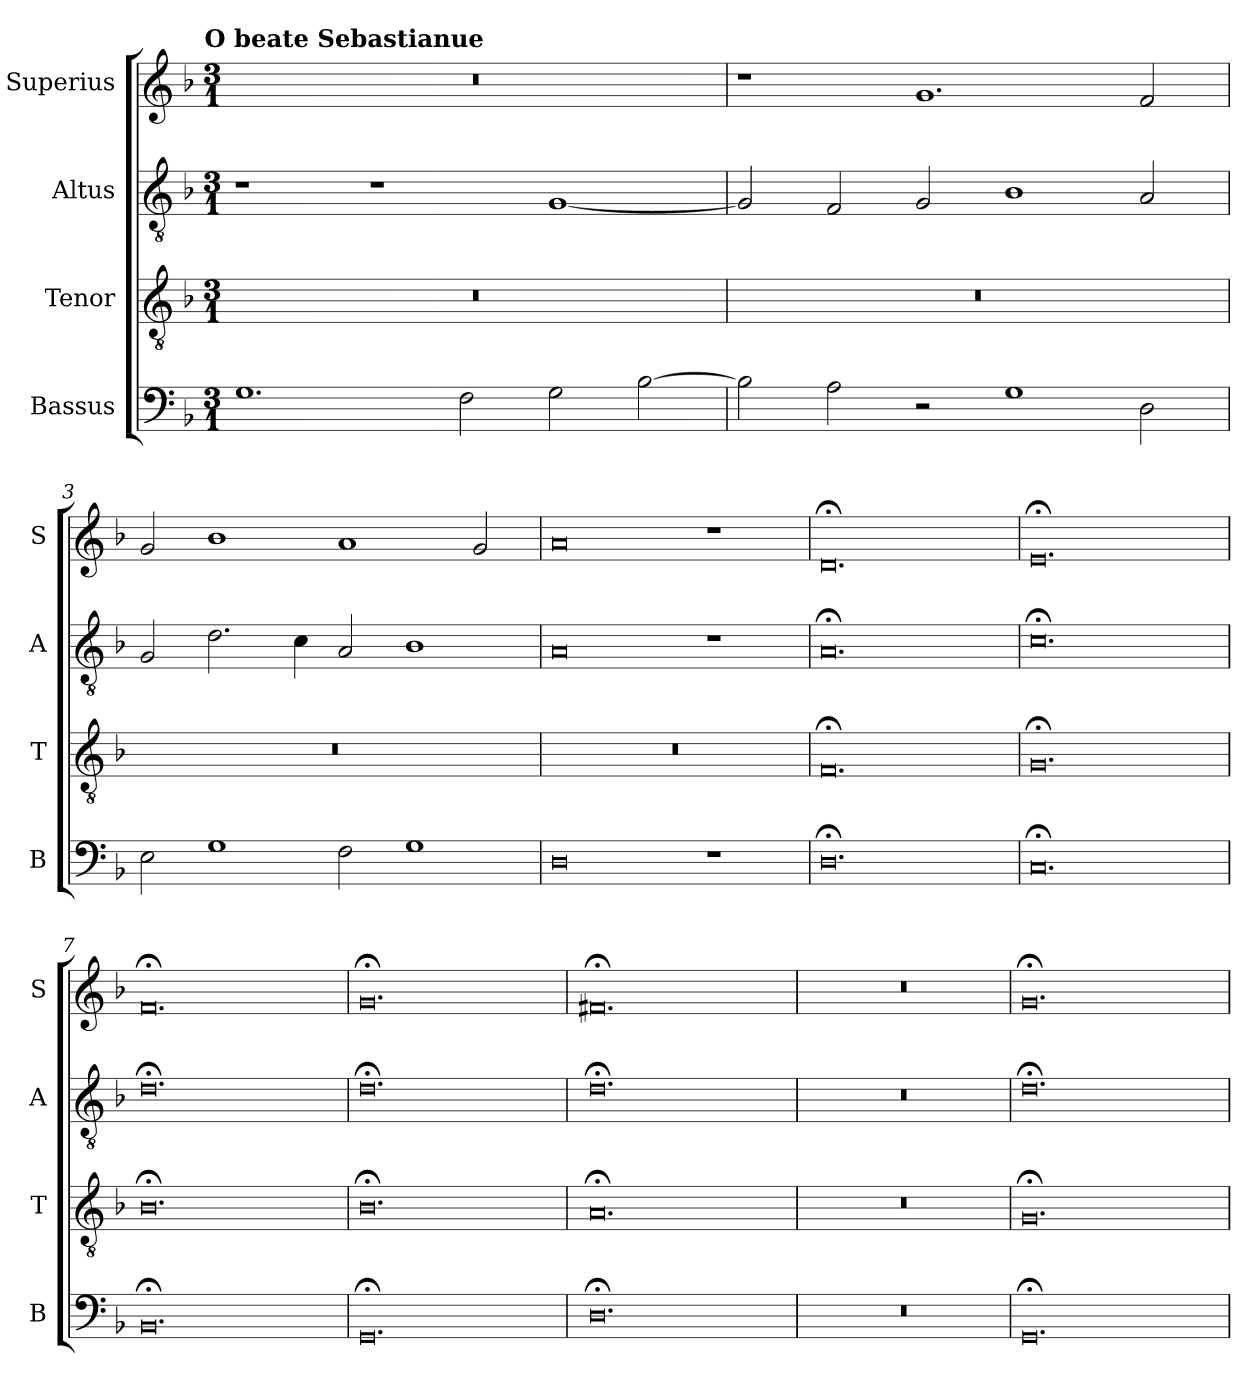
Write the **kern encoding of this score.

**kern	**kern	**kern	**kern
*part4	*part3	*part2	*part1
*staff4	*staff3	*staff2	*staff1
*I"Bassus	*I"Tenor	*I"Altus	*I"Superius
*I'B	*I'T	*I'A	*I'S
*clefF4	*clefGv2	*clefGv2	*clefG2
*k[b-]	*k[b-]	*k[b-]	*k[b-]
!!LO:TX:omd:t=O beate Sebastianue
*M3/1	*M3/1	*M3/1	*M3/1
=1	=1	=1	=1
1.G	0.r	1r	0.r
.	.	1r	.
2F\	.	.	.
2G\	.	[1G	.
[2B-\	.	.	.
=2	=2	=2	=2
2B-\]	0.r	2G/]	1r
2A\	.	2F/	.
2r	.	2G/	1.g
1G	.	1B-	.
2D\	.	2A/	2f/
=3	=3	=3	=3
2E\	0.r	2G/	2g/
1G	.	2.d\	1b-
.	.	4c\	.
2F\	.	2A/	1a
1G	.	1B-	.
.	.	.	2g/
=4	=4	=4	=4
0D	0.r	0A	0a
1r	.	1r	1r
=5	=5	=5	=5
0.D;<	0.F;<	0.A;<	0.d;<
=6	=6	=6	=6
0.C;<	0.G;<	0.c;<	0.e;<
=7	=7	=7	=7
0.BB-;<	0.B-;<	0.d;<	0.f;<
=8	=8	=8	=8
0.GG;<	0.B-;<	0.d;<	0.g;<
=9	=9	=9	=9
0.D;<	0.A;<	0.d;<	0.f#X;<
=10	=10	=10	=10
0.r	0.r	0.r	0.r
=11	=11	=11	=11
0.GG;<	0.G;<	0.d;<	0.g;<
=	=	=	=
*-	*-	*-	*-
